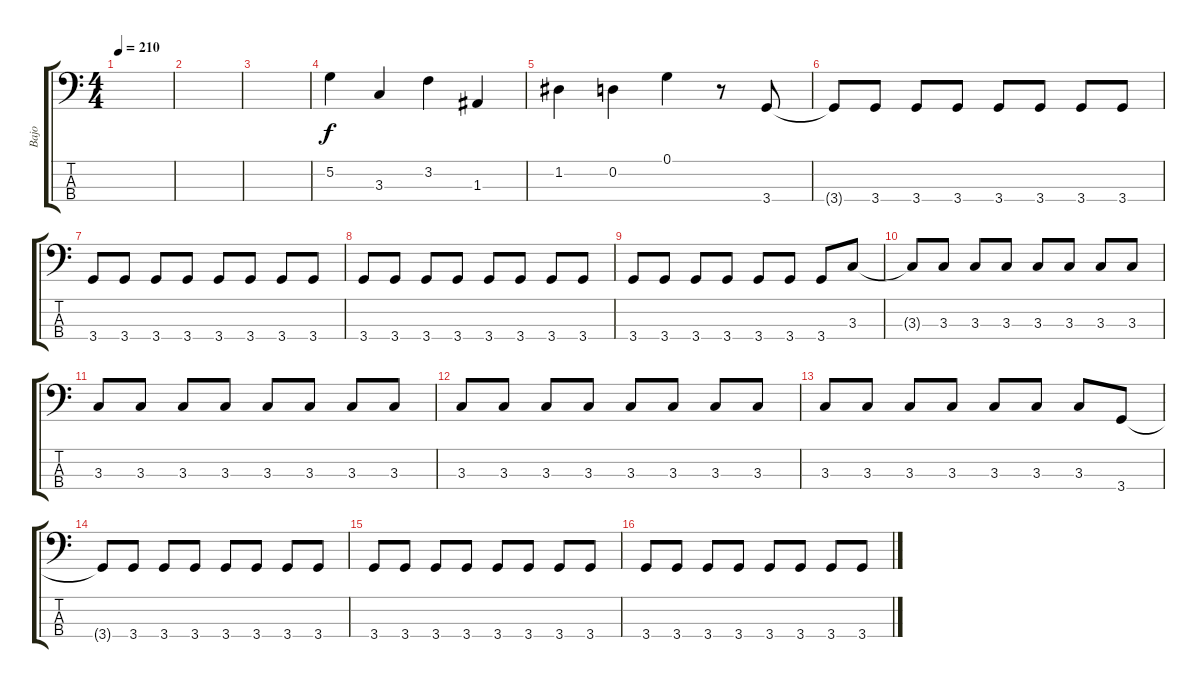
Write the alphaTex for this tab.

\track ("Bajo" "Bajo") {instrument electricbassfinger}
\staff {score tabs}
\tuning (G2 D2 A1 E1) {hide}
\ts (4 4)
\tempo 210
\clef f4
\ks c
|
|
|
\section ("" "")
5.2.4 3.3.4 3.2.4 1.3.4 |
1.2.4 0.2.4 0.1.4 r.8 3.4.8 |
3.4{t}.8 3.4.8 3.4.8 3.4.8 3.4.8 3.4.8 3.4.8 3.4.8 |
3.4.8 3.4.8 3.4.8 3.4.8 3.4.8 3.4.8 3.4.8 3.4.8 |
3.4.8 3.4.8 3.4.8 3.4.8 3.4.8 3.4.8 3.4.8 3.4.8 |
3.4.8 3.4.8 3.4.8 3.4.8 3.4.8 3.4.8 3.4.8 3.3.8 |
3.3{t}.8 3.3.8 3.3.8 3.3.8 3.3.8 3.3.8 3.3.8 3.3.8 |
3.3.8 3.3.8 3.3.8 3.3.8 3.3.8 3.3.8 3.3.8 3.3.8 |
3.3.8 3.3.8 3.3.8 3.3.8 3.3.8 3.3.8 3.3.8 3.3.8 |
\section ("" "")
3.3.8 3.3.8 3.3.8 3.3.8 3.3.8 3.3.8 3.3.8 3.4.8 |
3.4{t}.8 3.4.8 3.4.8 3.4.8 3.4.8 3.4.8 3.4.8 3.4.8 |
3.4.8 3.4.8 3.4.8 3.4.8 3.4.8 3.4.8 3.4.8 3.4.8 |
3.4.8 3.4.8 3.4.8 3.4.8 3.4.8 3.4.8 3.4.8 3.4.8
